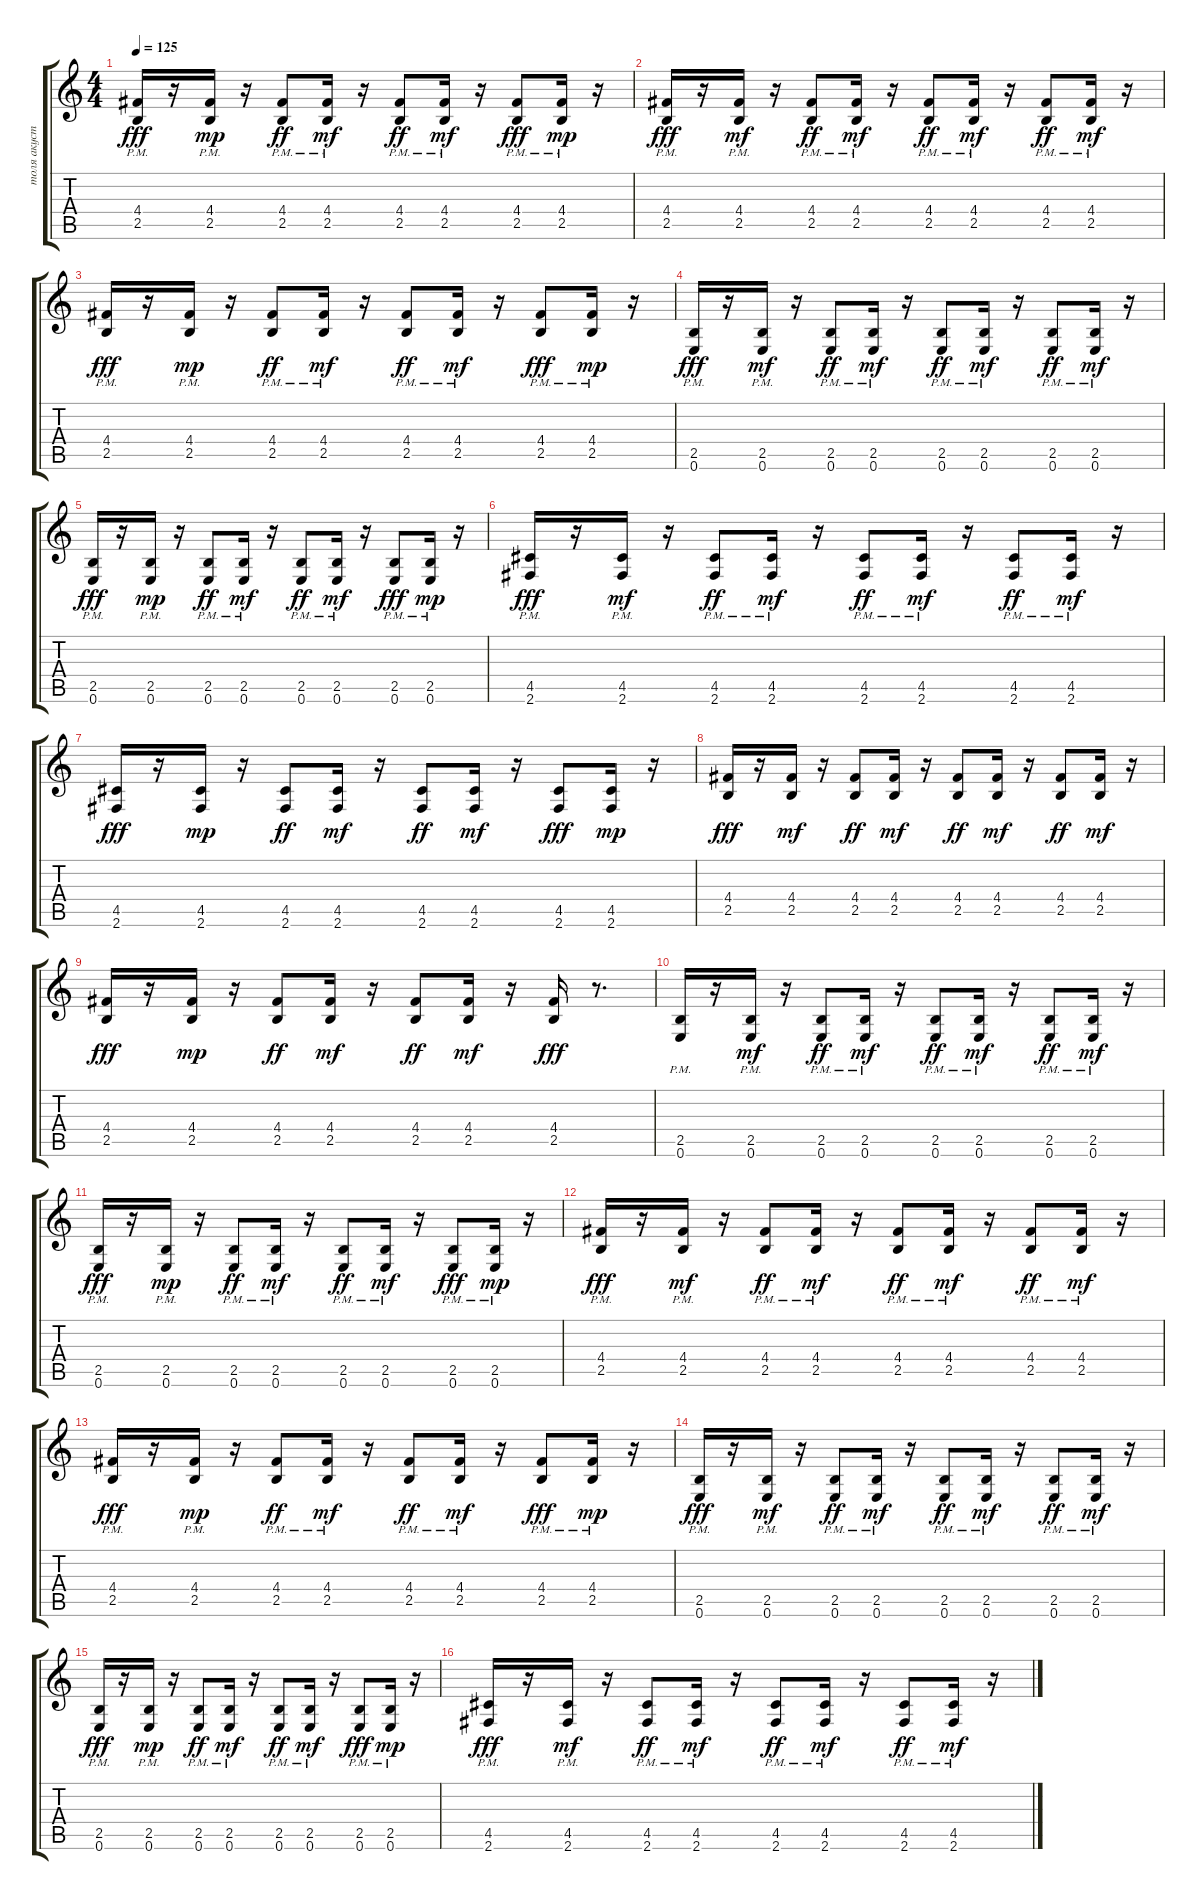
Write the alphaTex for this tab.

\track ("толя акустика" "толя акуст") {instrument acousticguitarsteel}
\staff {score tabs}
\tuning (E4 B3 G3 D3 A2 E2) {hide}
\ts (4 4)
\tempo 125
\clef g2
\ks c
(4.4{pm} 2.5{pm}).16{dy fff} r.16 (4.4{pm} 2.5{pm}).16{dy mp} r.16 (4.4{pm} 2.5{pm}).8{dy ff} (4.4{pm} 2.5{pm}).16{dy mf} r.16 (4.4{pm} 2.5{pm}).8{dy ff} (4.4{pm} 2.5{pm}).16{dy mf} r.16 (4.4{pm} 2.5{pm}).8{dy fff} (4.4{pm} 2.5{pm}).16{dy mp} r.16 |
(4.4{pm} 2.5{pm}).16{dy fff} r.16 (4.4{pm} 2.5{pm}).16{dy mf} r.16 (4.4{pm} 2.5{pm}).8{dy ff} (4.4{pm} 2.5{pm}).16{dy mf} r.16 (4.4{pm} 2.5{pm}).8{dy ff} (4.4{pm} 2.5{pm}).16{dy mf} r.16 (4.4{pm} 2.5{pm}).8{dy ff} (4.4{pm} 2.5{pm}).16{dy mf} r.16 |
(4.4{pm} 2.5{pm}).16{dy fff} r.16 (4.4{pm} 2.5{pm}).16{dy mp} r.16 (4.4{pm} 2.5{pm}).8{dy ff} (4.4{pm} 2.5{pm}).16{dy mf} r.16 (4.4{pm} 2.5{pm}).8{dy ff} (4.4{pm} 2.5{pm}).16{dy mf} r.16 (4.4{pm} 2.5{pm}).8{dy fff} (4.4{pm} 2.5{pm}).16{dy mp} r.16 |
(2.5{pm} 0.6{pm}).16{dy fff} r.16 (2.5{pm} 0.6{pm}).16{dy mf} r.16 (2.5{pm} 0.6{pm}).8{dy ff} (2.5{pm} 0.6{pm}).16{dy mf} r.16 (2.5{pm} 0.6{pm}).8{dy ff} (2.5{pm} 0.6{pm}).16{dy mf} r.16 (2.5{pm} 0.6{pm}).8{dy ff} (2.5{pm} 0.6{pm}).16{dy mf} r.16 |
(2.5{pm} 0.6{pm}).16{dy fff} r.16 (2.5{pm} 0.6{pm}).16{dy mp} r.16 (2.5{pm} 0.6{pm}).8{dy ff} (2.5{pm} 0.6{pm}).16{dy mf} r.16 (2.5{pm} 0.6{pm}).8{dy ff} (2.5{pm} 0.6{pm}).16{dy mf} r.16 (2.5{pm} 0.6{pm}).8{dy fff} (2.5{pm} 0.6{pm}).16{dy mp} r.16 |
(4.5{pm} 2.6{pm}).16{dy fff} r.16 (4.5{pm} 2.6{pm}).16{dy mf} r.16 (4.5{pm} 2.6{pm}).8{dy ff} (4.5{pm} 2.6{pm}).16{dy mf} r.16 (4.5{pm} 2.6{pm}).8{dy ff} (4.5{pm} 2.6{pm}).16{dy mf} r.16 (4.5{pm} 2.6{pm}).8{dy ff} (4.5{pm} 2.6{pm}).16{dy mf} r.16 |
(4.5 2.6).16{dy fff} r.16 (4.5 2.6).16{dy mp} r.16 (4.5 2.6).8{dy ff} (4.5 2.6).16{dy mf} r.16 (4.5 2.6).8{dy ff} (4.5 2.6).16{dy mf} r.16 (4.5 2.6).8{dy fff} (4.5 2.6).16{dy mp} r.16 |
(4.4 2.5).16{dy fff} r.16 (4.4 2.5).16{dy mf} r.16 (4.4 2.5).8{dy ff} (4.4 2.5).16{dy mf} r.16 (4.4 2.5).8{dy ff} (4.4 2.5).16{dy mf} r.16 (4.4 2.5).8{dy ff} (4.4 2.5).16{dy mf} r.16 |
(4.4 2.5).16{dy fff} r.16 (4.4 2.5).16{dy mp} r.16 (4.4 2.5).8{dy ff} (4.4 2.5).16{dy mf} r.16 (4.4 2.5).8{dy ff} (4.4 2.5).16{dy mf} r.16 (4.4 2.5).16{dy fff} r.8{d} |
(2.5{pm} 0.6{pm}).16 r.16 (2.5{pm} 0.6{pm}).16{dy mf} r.16 (2.5{pm} 0.6{pm}).8{dy ff} (2.5{pm} 0.6{pm}).16{dy mf} r.16 (2.5{pm} 0.6{pm}).8{dy ff} (2.5{pm} 0.6{pm}).16{dy mf} r.16 (2.5{pm} 0.6{pm}).8{dy ff} (2.5{pm} 0.6{pm}).16{dy mf} r.16 |
(2.5{pm} 0.6{pm}).16{dy fff} r.16 (2.5{pm} 0.6{pm}).16{dy mp} r.16 (2.5{pm} 0.6{pm}).8{dy ff} (2.5{pm} 0.6{pm}).16{dy mf} r.16 (2.5{pm} 0.6{pm}).8{dy ff} (2.5{pm} 0.6{pm}).16{dy mf} r.16 (2.5{pm} 0.6{pm}).8{dy fff} (2.5{pm} 0.6{pm}).16{dy mp} r.16 |
(4.4{pm} 2.5{pm}).16{dy fff} r.16 (4.4{pm} 2.5{pm}).16{dy mf} r.16 (4.4{pm} 2.5{pm}).8{dy ff} (4.4{pm} 2.5{pm}).16{dy mf} r.16 (4.4{pm} 2.5{pm}).8{dy ff} (4.4{pm} 2.5{pm}).16{dy mf} r.16 (4.4{pm} 2.5{pm}).8{dy ff} (4.4{pm} 2.5{pm}).16{dy mf} r.16 |
(4.4{pm} 2.5{pm}).16{dy fff} r.16 (4.4{pm} 2.5{pm}).16{dy mp} r.16 (4.4{pm} 2.5{pm}).8{dy ff} (4.4{pm} 2.5{pm}).16{dy mf} r.16 (4.4{pm} 2.5{pm}).8{dy ff} (4.4{pm} 2.5{pm}).16{dy mf} r.16 (4.4{pm} 2.5{pm}).8{dy fff} (4.4{pm} 2.5{pm}).16{dy mp} r.16 |
(2.5{pm} 0.6{pm}).16{dy fff} r.16 (2.5{pm} 0.6{pm}).16{dy mf} r.16 (2.5{pm} 0.6{pm}).8{dy ff} (2.5{pm} 0.6{pm}).16{dy mf} r.16 (2.5{pm} 0.6{pm}).8{dy ff} (2.5{pm} 0.6{pm}).16{dy mf} r.16 (2.5{pm} 0.6{pm}).8{dy ff} (2.5{pm} 0.6{pm}).16{dy mf} r.16 |
(2.5{pm} 0.6{pm}).16{dy fff} r.16 (2.5{pm} 0.6{pm}).16{dy mp} r.16 (2.5{pm} 0.6{pm}).8{dy ff} (2.5{pm} 0.6{pm}).16{dy mf} r.16 (2.5{pm} 0.6{pm}).8{dy ff} (2.5{pm} 0.6{pm}).16{dy mf} r.16 (2.5{pm} 0.6{pm}).8{dy fff} (2.5{pm} 0.6{pm}).16{dy mp} r.16 |
(4.5{pm} 2.6).16{dy fff} r.16 (4.5{pm} 2.6).16{dy mf} r.16 (4.5{pm} 2.6).8{dy ff} (4.5{pm} 2.6).16{dy mf} r.16 (4.5{pm} 2.6).8{dy ff} (4.5{pm} 2.6).16{dy mf} r.16 (4.5{pm} 2.6).8{dy ff} (4.5{pm} 2.6).16{dy mf} r.16
